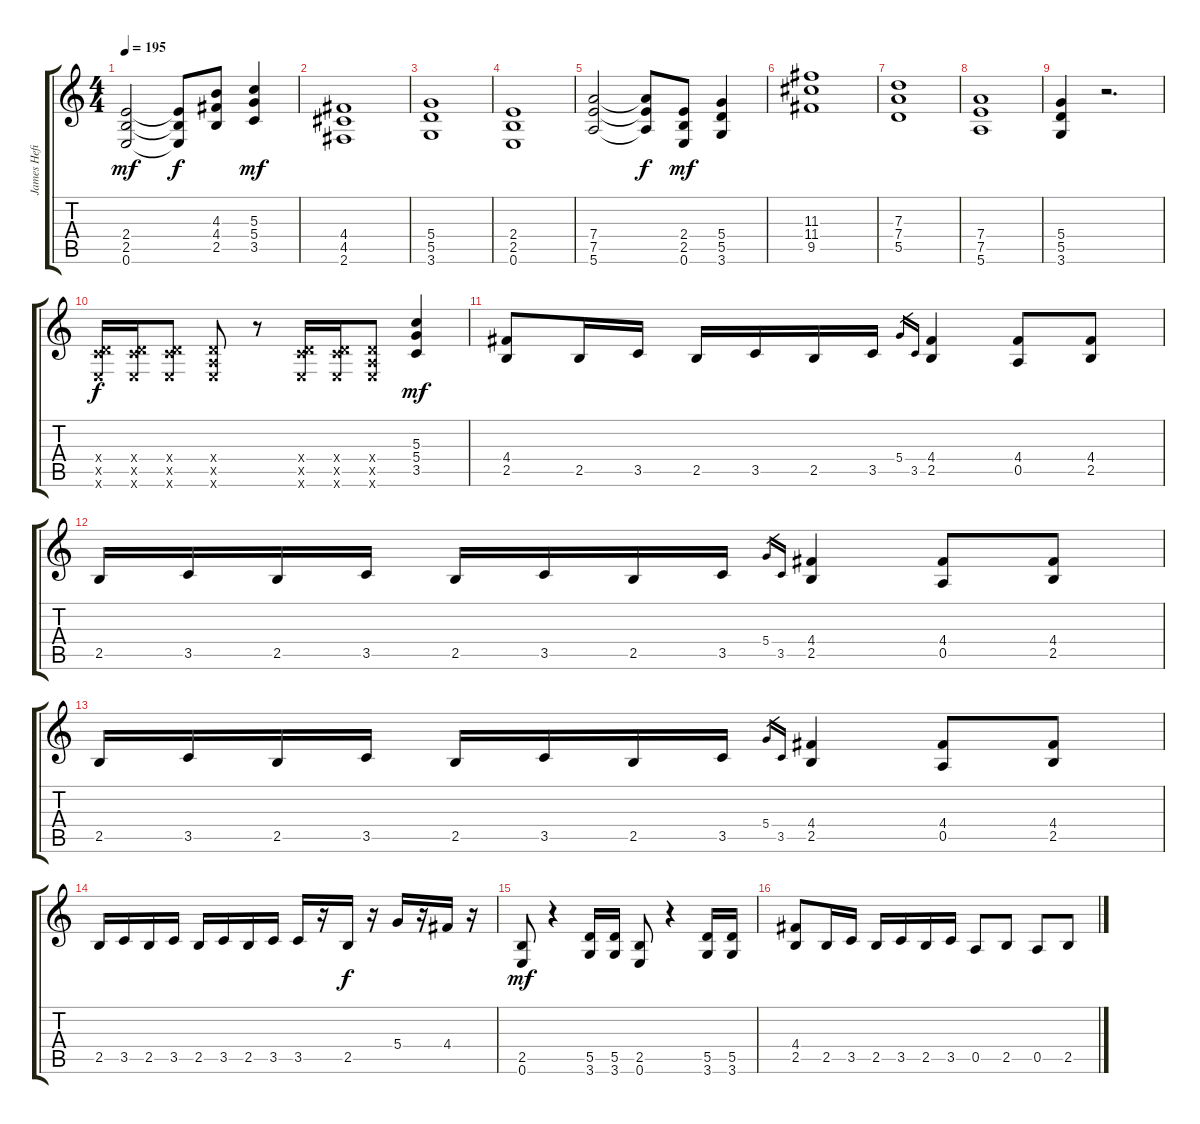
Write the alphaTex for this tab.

\track ("James Hefield" "James Hefi") {instrument distortionguitar}
\staff {score tabs}
\tuning (E4 B3 G3 D3 A2 E2) {hide}
\ts (4 4)
\tempo 195
\clef g2
\ks c
(2.4 2.5 0.6).2{dy mf} (2.4{t} 2.5{t} 0.6{t}).8{dy f} (4.3 4.4 2.5).8 (5.3 5.4 3.5).4{dy mf} |
(4.4 4.5 2.6).1 |
(5.4 5.5 3.6).1 |
(2.4 2.5 0.6).1 |
(7.4 7.5 5.6).2 (7.4{t} 7.5{t} 5.6{t}).8{dy f} (2.4 2.5 0.6).8{dy mf} (5.4 5.5 3.6).4 |
(11.3 11.4 9.5).1 |
(7.3 7.4 5.5).1 |
(7.4 7.5 5.6).1 |
(5.4 5.5 3.6).4 r.2{d} |
(0.4{x} 3.5{x} 0.6{x}).16{dy f} (0.4{x} 3.5{x} 0.6{x}).16 (0.4{x} 3.5{x} 0.6{x}).8 (0.4{x} 0.5{x} 0.6{x}).8 r.8 (0.4{x} 3.5{x} 0.6{x}).16 (0.4{x} 3.5{x} 0.6{x}).16 (0.4{x} 0.5{x} 0.6{x}).8 (5.3 5.4 3.5).4{dy mf} |
(4.4 2.5).8 2.5.16 3.5.16 2.5.16 3.5.16 2.5.16 3.5.16 5.4.16{gr} 3.5.16{gr} (4.4 2.5).4 (4.4 0.5).8 (4.4 2.5).8 |
2.5.16 3.5.16 2.5.16 3.5.16 2.5.16 3.5.16 2.5.16 3.5.16 5.4.16{gr} 3.5.16{gr} (4.4 2.5).4 (4.4 0.5).8 (4.4 2.5).8 |
2.5.16 3.5.16 2.5.16 3.5.16 2.5.16 3.5.16 2.5.16 3.5.16 5.4.16{gr} 3.5.16{gr} (4.4 2.5).4 (4.4 0.5).8 (4.4 2.5).8 |
2.5.16 3.5.16 2.5.16 3.5.16 2.5.16 3.5.16 2.5.16 3.5.16 3.5.16 r.16 2.5.16{dy f} r.16 5.4.16 r.16 4.4.16 r.16 |
(2.5 0.6).8{dy mf} r.4 (5.5 3.6).16 (5.5 3.6).16 (2.5 0.6).8 r.4 (5.5 3.6).16 (5.5 3.6).16 |
(4.4 2.5).8 2.5.16 3.5.16 2.5.16 3.5.16 2.5.16 3.5.16 0.5.8 2.5.8 0.5.8 2.5.8
